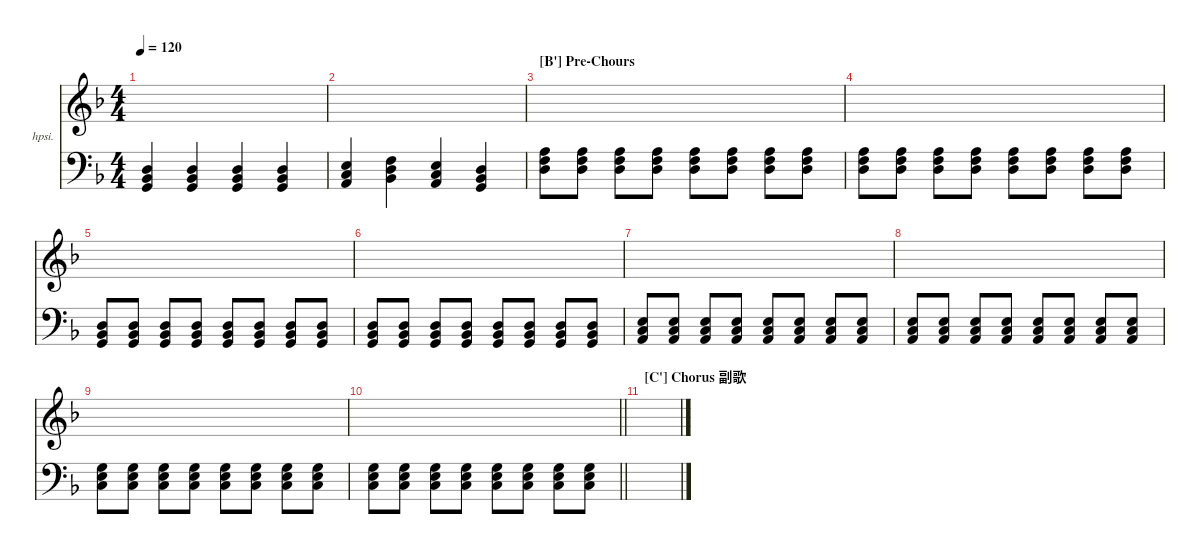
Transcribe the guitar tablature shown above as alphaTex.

\defaultSystemsLayout 4
\hideDynamics
\bracketExtendMode nobrackets
\firstSystemTrackNameOrientation horizontal
\track ("Harpsichord" "hpsi.") {instrument harpsichord}
\staff {score}
\tuning (E4 B3 G3 D3 A2 E2)
\ts (4 4)
\tempo 120
\clef g2
\ks dminor
|
|
\section ("B'" "Pre-Chours")
|
|
|
|
|
|
|
\barLineRight lightlight
|
\section ("C'" "Chorus 副歌")
|
|
|
|
|
\staff {score}
\tuning (G2 D2 A1 E1 B0)
\clef f4
\ks dminor
(0.1{acc forcenatural} 8.2{acc b} 17.3{acc forcenatural}).4{dy mf} (0.1{acc forcenatural} 8.2{acc b} 17.3{acc forcenatural}).4 (0.1{acc forcenatural} 8.2{acc b} 17.3{acc forcenatural}).4 (0.1{acc forcenatural} 8.2{acc b} 17.3{acc forcenatural}).4 |
(2.1{acc forcenatural} 10.2{acc forcenatural} 19.3{acc forcenatural}).4 (3.1{acc b} 12.2{acc forcenatural} 20.3{acc forcenatural}).4 (2.1{acc forcenatural} 10.2{acc forcenatural} 19.3{acc forcenatural}).4 (0.1{acc forcenatural} 8.2{acc b} 17.3{acc forcenatural}).4 |
(17.3{acc forcenatural} 15.2{acc forcenatural} 14.1{acc forcenatural}).8 (17.3{acc forcenatural} 15.2{acc forcenatural} 14.1{acc forcenatural}).8 (17.3{acc forcenatural} 15.2{acc forcenatural} 14.1{acc forcenatural}).8 (17.3{acc forcenatural} 15.2{acc forcenatural} 14.1{acc forcenatural}).8 (17.3{acc forcenatural} 15.2{acc forcenatural} 14.1{acc forcenatural}).8 (17.3{acc forcenatural} 15.2{acc forcenatural} 14.1{acc forcenatural}).8 (17.3{acc forcenatural} 15.2{acc forcenatural} 14.1{acc forcenatural}).8 (17.3{acc forcenatural} 15.2{acc forcenatural} 14.1{acc forcenatural}).8 |
(17.3{acc forcenatural} 15.2{acc forcenatural} 14.1{acc forcenatural}).8 (17.3{acc forcenatural} 15.2{acc forcenatural} 14.1{acc forcenatural}).8 (17.3{acc forcenatural} 15.2{acc forcenatural} 14.1{acc forcenatural}).8 (17.3{acc forcenatural} 15.2{acc forcenatural} 14.1{acc forcenatural}).8 (17.3{acc forcenatural} 15.2{acc forcenatural} 14.1{acc forcenatural}).8 (17.3{acc forcenatural} 15.2{acc forcenatural} 14.1{acc forcenatural}).8 (17.3{acc forcenatural} 15.2{acc forcenatural} 14.1{acc forcenatural}).8 (17.3{acc forcenatural} 15.2{acc forcenatural} 14.1{acc forcenatural}).8 |
(0.1{acc forcenatural} 8.2{acc b} 17.3{acc forcenatural}).8 (0.1{acc forcenatural} 8.2{acc b} 17.3{acc forcenatural}).8 (0.1{acc forcenatural} 8.2{acc b} 17.3{acc forcenatural}).8 (0.1{acc forcenatural} 8.2{acc b} 17.3{acc forcenatural}).8 (0.1{acc forcenatural} 8.2{acc b} 17.3{acc forcenatural}).8 (0.1{acc forcenatural} 8.2{acc b} 17.3{acc forcenatural}).8 (0.1{acc forcenatural} 8.2{acc b} 17.3{acc forcenatural}).8 (0.1{acc forcenatural} 8.2{acc b} 17.3{acc forcenatural}).8 |
(0.1{acc forcenatural} 8.2{acc b} 17.3{acc forcenatural}).8 (0.1{acc forcenatural} 8.2{acc b} 17.3{acc forcenatural}).8 (0.1{acc forcenatural} 8.2{acc b} 17.3{acc forcenatural}).8 (0.1{acc forcenatural} 8.2{acc b} 17.3{acc forcenatural}).8 (0.1{acc forcenatural} 8.2{acc b} 17.3{acc forcenatural}).8 (0.1{acc forcenatural} 8.2{acc b} 17.3{acc forcenatural}).8 (0.1{acc forcenatural} 8.2{acc b} 17.3{acc forcenatural}).8 (0.1{acc forcenatural} 8.2{acc b} 17.3{acc forcenatural}).8 |
(2.1{acc forcenatural} 10.2{acc forcenatural} 19.3{acc forcenatural}).8 (2.1{acc forcenatural} 10.2{acc forcenatural} 19.3{acc forcenatural}).8 (2.1{acc forcenatural} 10.2{acc forcenatural} 19.3{acc forcenatural}).8 (2.1{acc forcenatural} 10.2{acc forcenatural} 19.3{acc forcenatural}).8 (2.1{acc forcenatural} 10.2{acc forcenatural} 19.3{acc forcenatural}).8 (2.1{acc forcenatural} 10.2{acc forcenatural} 19.3{acc forcenatural}).8 (2.1{acc forcenatural} 10.2{acc forcenatural} 19.3{acc forcenatural}).8 (2.1{acc forcenatural} 10.2{acc forcenatural} 19.3{acc forcenatural}).8 |
(2.1{acc forcenatural} 10.2{acc forcenatural} 19.3{acc forcenatural}).8 (2.1{acc forcenatural} 10.2{acc forcenatural} 19.3{acc forcenatural}).8 (2.1{acc forcenatural} 10.2{acc forcenatural} 19.3{acc forcenatural}).8 (2.1{acc forcenatural} 10.2{acc forcenatural} 19.3{acc forcenatural}).8 (2.1{acc forcenatural} 10.2{acc forcenatural} 19.3{acc forcenatural}).8 (2.1{acc forcenatural} 10.2{acc forcenatural} 19.3{acc forcenatural}).8 (2.1{acc forcenatural} 10.2{acc forcenatural} 19.3{acc forcenatural}).8 (2.1{acc forcenatural} 10.2{acc forcenatural} 19.3{acc forcenatural}).8 |
(10.2{acc forcenatural} 9.1{acc forcenatural} 22.3{acc forcenatural}).8 (10.2{acc forcenatural} 9.1{acc forcenatural} 22.3{acc forcenatural}).8 (10.2{acc forcenatural} 9.1{acc forcenatural} 22.3{acc forcenatural}).8 (10.2{acc forcenatural} 9.1{acc forcenatural} 22.3{acc forcenatural}).8 (10.2{acc forcenatural} 9.1{acc forcenatural} 22.3{acc forcenatural}).8 (10.2{acc forcenatural} 9.1{acc forcenatural} 22.3{acc forcenatural}).8 (10.2{acc forcenatural} 9.1{acc forcenatural} 22.3{acc forcenatural}).8 (10.2{acc forcenatural} 9.1{acc forcenatural} 22.3{acc forcenatural}).8 |
\barLineRight lightlight
(10.2{acc forcenatural} 9.1{acc forcenatural} 22.3{acc forcenatural}).8 (10.2{acc forcenatural} 9.1{acc forcenatural} 22.3{acc forcenatural}).8 (10.2{acc forcenatural} 9.1{acc forcenatural} 22.3{acc forcenatural}).8 (10.2{acc forcenatural} 9.1{acc forcenatural} 22.3{acc forcenatural}).8 (10.2{acc forcenatural} 9.1{acc forcenatural} 22.3{acc forcenatural}).8 (10.2{acc forcenatural} 9.1{acc forcenatural} 22.3{acc forcenatural}).8 (10.2{acc forcenatural} 9.1{acc forcenatural} 22.3{acc forcenatural}).8 (10.2{acc forcenatural} 9.1{acc forcenatural} 22.3{acc forcenatural}).8 |
|
|
|
|
|
